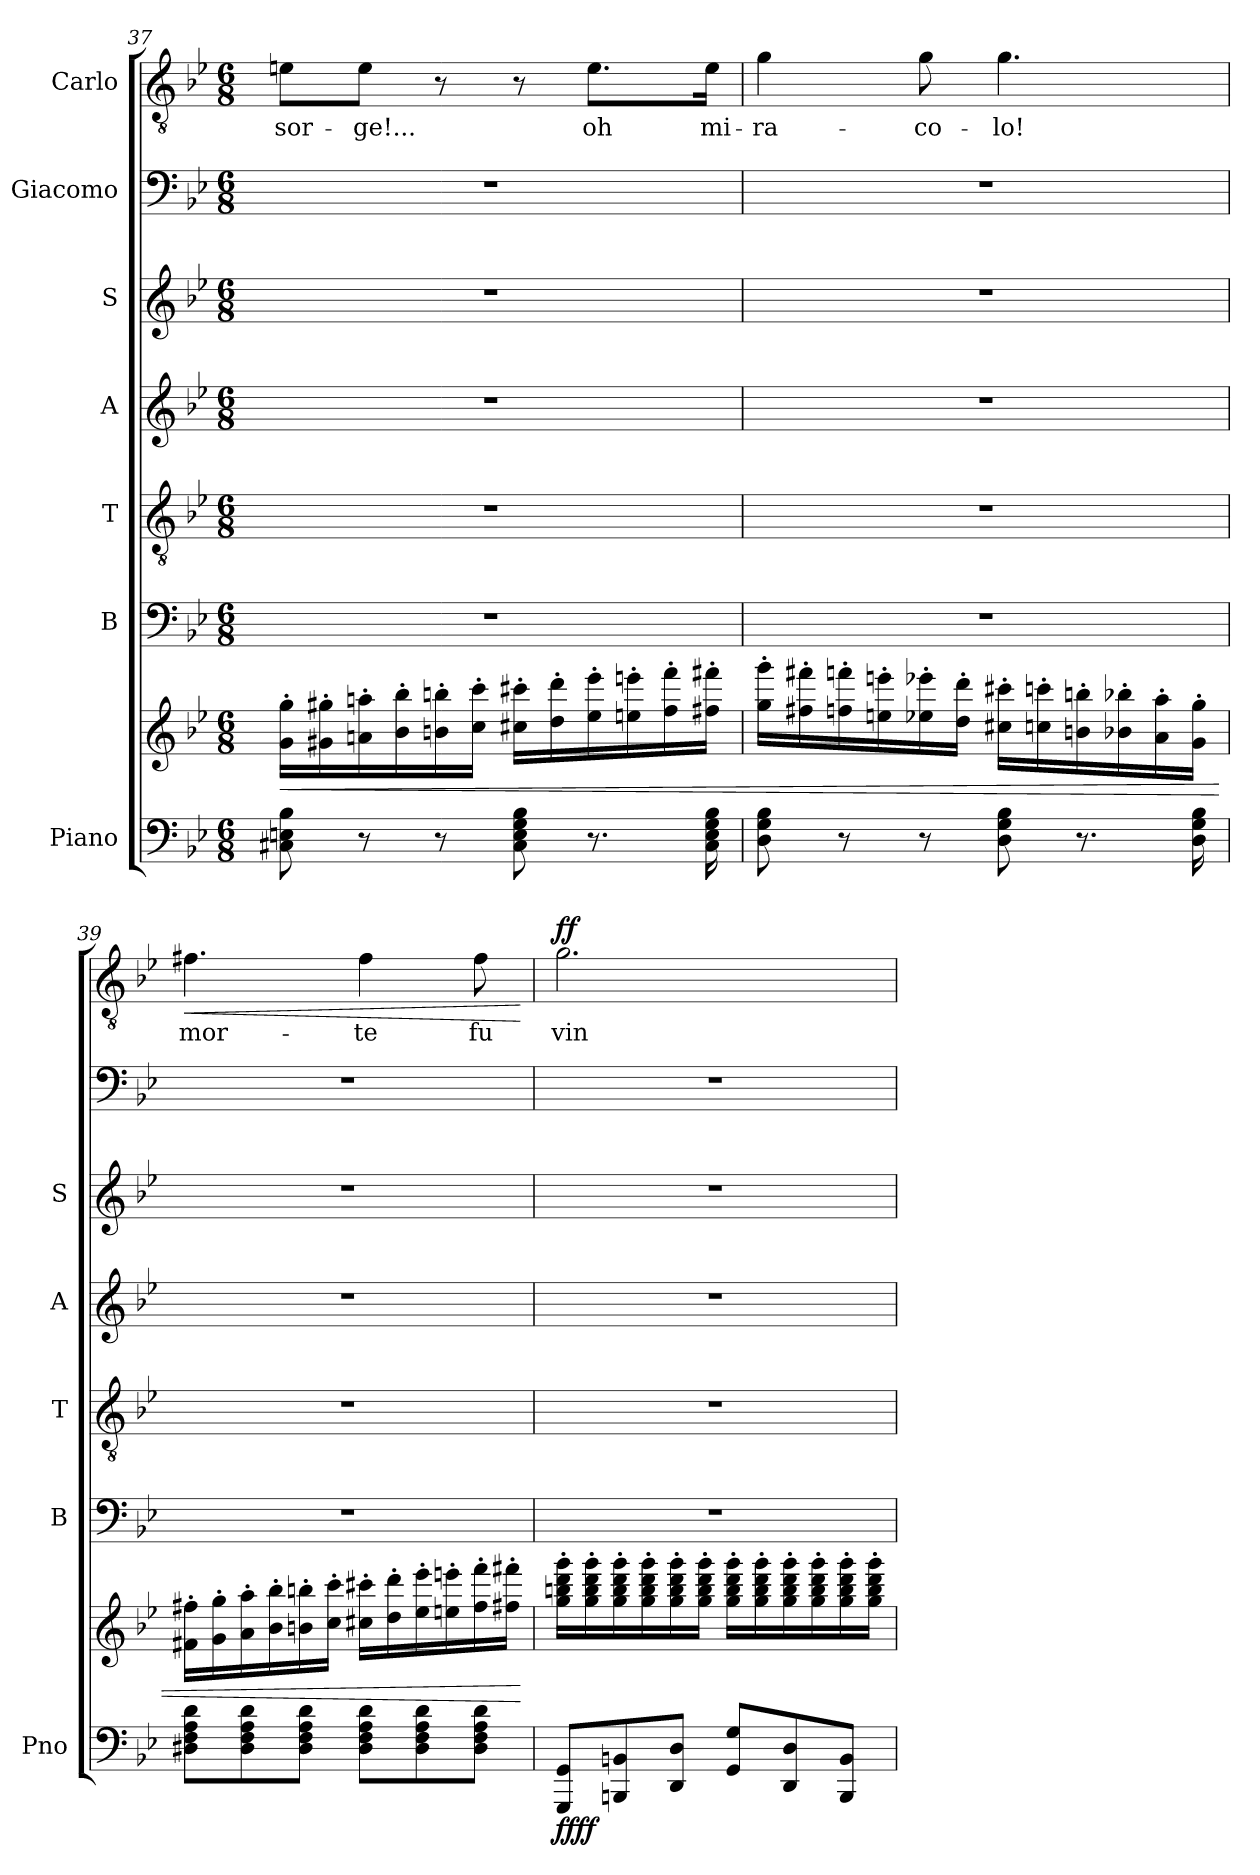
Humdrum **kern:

**kern	**kern	**dynam	**kern	**kern	**kern	**kern	**kern	**kern	**text	**dynam
*part7	*part7	*part7	*part6	*part5	*part4	*part3	*part2	*part1	*part1	*part1
*staff8	*staff7	*staff7/8	*staff6	*staff5	*staff4	*staff3	*staff2	*staff1	*staff1	*staff1
*I"Piano	*	*	*I"B	*I"T	*I"A	*I"S	*I"Giacomo	*I"Carlo	*	*
*I'Pno	*	*	*I'B	*I'T	*I'A	*I'S	*	*	*	*
!!LO:LB:g=z
*clefF4	*clefG2	*	*clefF4	*clefGv2	*clefG2	*clefG2	*clefF4	*clefGv2	*	*
*k[b-e-]	*k[b-e-]	*	*k[b-e-]	*k[b-e-]	*k[b-e-]	*k[b-e-]	*k[b-e-]	*k[b-e-]	*	*
*M6/8	*M6/8	*	*M6/8	*M6/8	*M6/8	*M6/8	*M6/8	*M6/8	*	*
=37	=37	=37	=37	=37	=37	=37	=37	=37	=37	=37
!	!	!LO:HP:b	!	!	!	!	!	!	!LO:LY:b	!
8C#X\ 8En\ 8B-\	16g\' 16gg\'LL	<	2.r	2.r	2.r	2.r	2.r	8en\L	sor-	.
.	16g#X\' 16gg#X\'	.	.	.	.	.	.	.	.	.
!	!	!	!	!	!	!	!	!	!LO:LY:b	!
8r	16an\' 16aan\'	.	.	.	.	.	.	8e\J	-ge!...	.
.	16b-\' 16bb-\'	.	.	.	.	.	.	.	.	.
8r	16bn\' 16bbn\'	.	.	.	.	.	.	8r	.	.
.	16cc\' 16ccc\'JJ	.	.	.	.	.	.	.	.	.
8C#\ 8E\ 8G\ 8B-\	16cc#X\' 16ccc#X\'LL	.	.	.	.	.	.	8r	.	.
.	16dd\' 16ddd\'	.	.	.	.	.	.	.	.	.
!	!	!	!	!	!	!	!	!	!LO:LY:b	!
8.r	16ee-\' 16eee-\'	.	.	.	.	.	.	8.e\L	oh	.
.	16een\' 16eeen\'	.	.	.	.	.	.	.	.	.
.	16ff\' 16fff\'	.	.	.	.	.	.	.	.	.
!	!	!	!	!	!	!	!	!	!LO:LY:b	!
16C#\ 16E\ 16G\ 16B-\	16ff#X\' 16fff#X\'JJ	.	.	.	.	.	.	16e\Jk	mi-	.
=38	=38	=38	=38	=38	=38	=38	=38	=38	=38	=38
!	!	!	!	!	!	!	!	!	!LO:LY:b	!
8D\ 8G\ 8B-\	16gg\' 16ggg\'LL	.	2.r	2.r	2.r	2.r	2.r	4g\	-ra-	.
.	16ff#X\' 16fff#X\'	.	.	.	.	.	.	.	.	.
8r	16ffn\' 16fffn\'	.	.	.	.	.	.	.	.	.
.	16een\' 16eeen\'	.	.	.	.	.	.	.	.	.
!	!	!	!	!	!	!	!	!	!LO:LY:b	!
8r	16ee-X\' 16eee-X\'	.	.	.	.	.	.	8g\	-co-	.
.	16dd\' 16ddd\'JJ	.	.	.	.	.	.	.	.	.
!	!	!	!	!	!	!	!	!	!LO:LY:b	!
8D\ 8G\ 8B-\	16cc#X\' 16ccc#X\'LL	.	.	.	.	.	.	4.g\	-lo!	.
.	16ccn\' 16cccn\'	.	.	.	.	.	.	.	.	.
8.r	16bn\' 16bbn\'	.	.	.	.	.	.	.	.	.
.	16b-X\' 16bb-X\'	.	.	.	.	.	.	.	.	.
.	16a\' 16aa\'	.	.	.	.	.	.	.	.	.
16D\ 16G\ 16B-\	16g\' 16gg\'JJ	.	.	.	.	.	.	.	.	.
!!LO:LB:g=z
=39	=39	=39	=39	=39	=39	=39	=39	=39	=39	=39
!	!	!	!	!	!	!	!	!	!LO:LY:b	!LO:HP:b
8D#X\ 8F\ 8A\ 8d\L	16f#X\' 16ff#X\'LL	.	2.r	2.r	2.r	2.r	2.r	4.f#X\	mor-	<
.	16g\' 16gg\'	.	.	.	.	.	.	.	.	.
8D#\ 8F\ 8A\ 8d\	16a\' 16aa\'	.	.	.	.	.	.	.	.	.
.	16b-\' 16bb-\'	.	.	.	.	.	.	.	.	.
8D#\ 8F\ 8A\ 8d\J	16bn\' 16bbn\'	.	.	.	.	.	.	.	.	.
.	16cc\' 16ccc\'JJ	.	.	.	.	.	.	.	.	.
!	!	!	!	!	!	!	!	!	!LO:LY:b	!
8D#\ 8F\ 8A\ 8d\L	16cc#X\' 16ccc#X\'LL	.	.	.	.	.	.	4f#\	-te	.
.	16dd\' 16ddd\'	.	.	.	.	.	.	.	.	.
8D#\ 8F\ 8A\ 8d\	16ee-\' 16eee-\'	.	.	.	.	.	.	.	.	.
.	16een\' 16eeen\'	.	.	.	.	.	.	.	.	.
!	!	!	!	!	!	!	!	!	!LO:LY:b	!
8D#\ 8F\ 8A\ 8d\J	16ff#\' 16fff\'	.	.	.	.	.	.	8f#\	fu	.
.	16ff#X\' 16fff#X\'JJ	.	.	.	.	.	.	.	.	.
.	.	[	.	.	.	.	.	.	.	[
=40	=40	=40	=40	=40	=40	=40	=40	=40	=40	=40
!	!	!LO:DY:b=2	!	!	!	!	!	!	!LO:LY:b	!
!	!	!LO:DY:n=1:b	!	!	!	!	!	!	!	!LO:DY:a
8GGG/ 8GG/L	16gg\' 16bbn\' 16ddd\' 16ggg\'LL	ff ff	2.r	2.r	2.r	2.r	2.r	2.g\	vin-	ff
.	16gg\' 16bb\' 16ddd\' 16ggg\'	.	.	.	.	.	.	.	.	.
8BBBn/ 8BBn/	16gg\' 16bb\' 16ddd\' 16ggg\'	.	.	.	.	.	.	.	.	.
.	16gg\' 16bb\' 16ddd\' 16ggg\'	.	.	.	.	.	.	.	.	.
8DD/ 8D/J	16gg\' 16bb\' 16ddd\' 16ggg\'	.	.	.	.	.	.	.	.	.
.	16gg\' 16bb\' 16ddd\' 16ggg\'JJ	.	.	.	.	.	.	.	.	.
8GG/ 8G/L	16gg\' 16bb\' 16ddd\' 16ggg\'LL	.	.	.	.	.	.	.	.	.
.	16gg\' 16bb\' 16ddd\' 16ggg\'	.	.	.	.	.	.	.	.	.
8DD/ 8D/	16gg\' 16bb\' 16ddd\' 16ggg\'	.	.	.	.	.	.	.	.	.
.	16gg\' 16bb\' 16ddd\' 16ggg\'	.	.	.	.	.	.	.	.	.
8BBB/ 8BB/J	16gg\' 16bb\' 16ddd\' 16ggg\'	.	.	.	.	.	.	.	.	.
.	16gg\' 16bb\' 16ddd\' 16ggg\'JJ	.	.	.	.	.	.	.	.	.
=	=	=	=	=	=	=	=	=	=	=
*-	*-	*-	*-	*-	*-	*-	*-	*-	*-	*-
